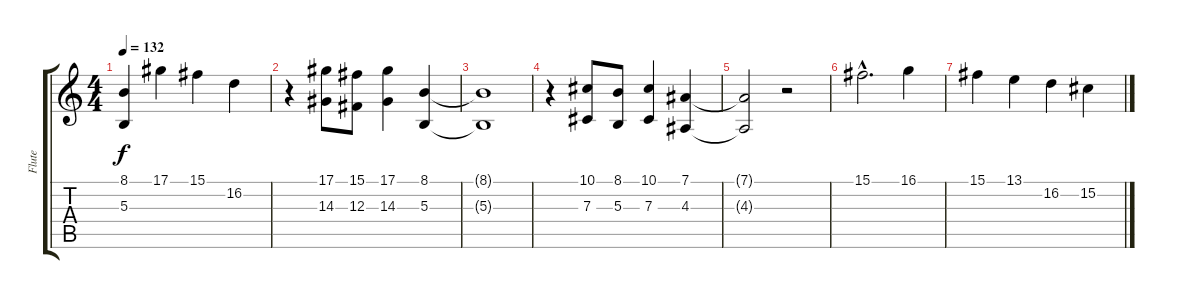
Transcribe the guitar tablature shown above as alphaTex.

\track ("Flute" "Flute") {instrument flute}
\staff {score tabs}
\tuning (Eb4 Bb3 Gb3 Db3 Ab2 Eb2) {hide}
\ts (4 4)
\tempo 132
\clef g2
\ks c
(8.1{t} 5.3{t}).4{dy f} 17.1.4 15.1.4 16.2.4 |
r.4 (17.1 14.3).8 (15.1 12.3).8 (17.1 14.3).4 (8.1 5.3).4 |
(8.1{t} 5.3{t}).1{volume 0} |
r.4 (10.1 7.3).8 (8.1 5.3).8 (10.1 7.3).4 (7.1 4.3).4 |
(7.1{t} 4.3{t}).2 r.2 |
15.1{hac}.2{d} 16.1.4 |
15.1.4 13.1.4 16.2.4 15.2.4
